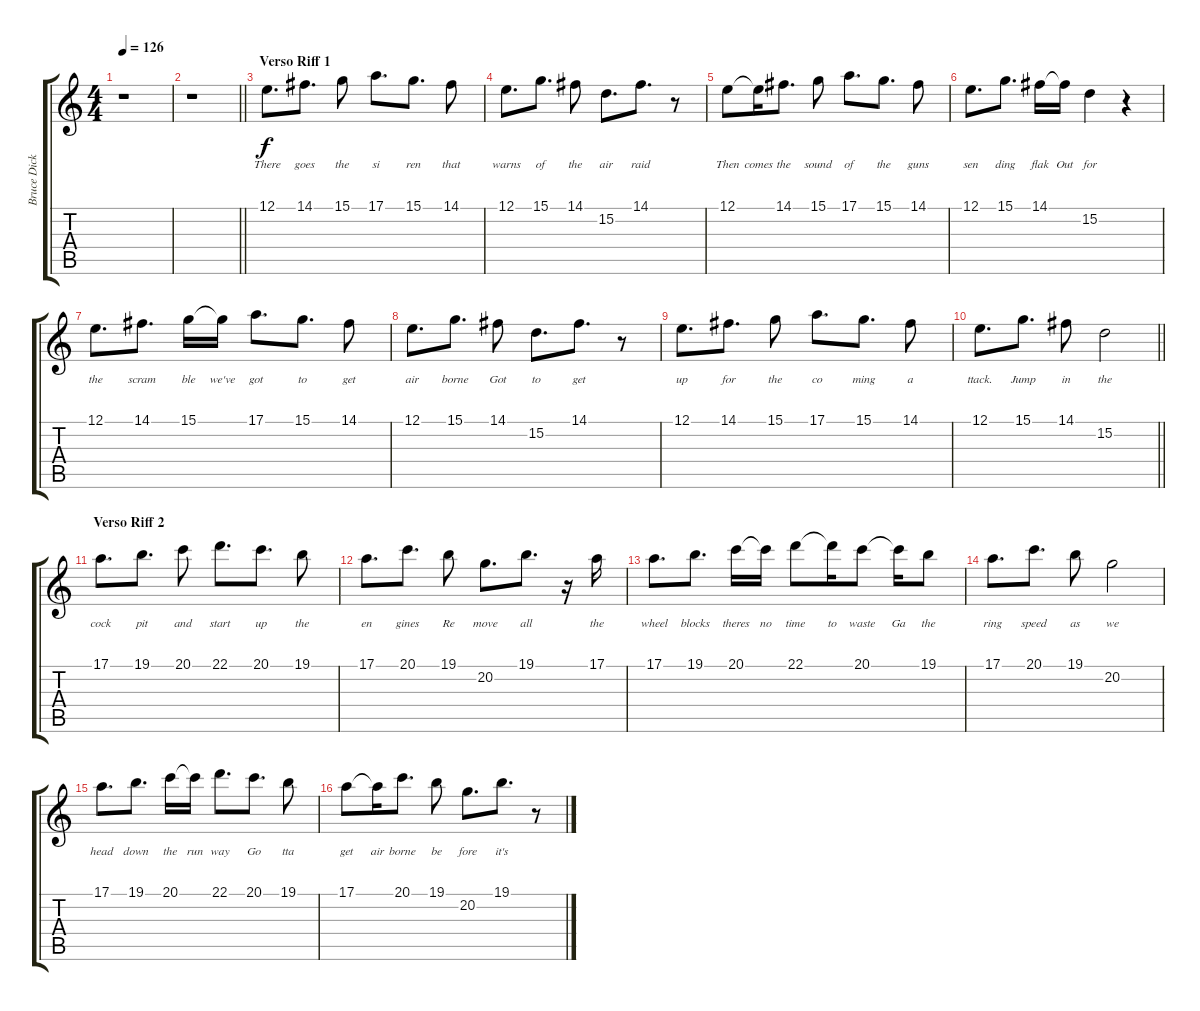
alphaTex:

\track ("Bruce Dickinson" "Bruce Dick") {instrument lead2sawtooth}
\staff {score tabs}
\tuning (E4 B3 G3 D3 A2 E2) {hide}
\ts (4 4)
\tempo 126
\clef g2
\ks c
r.1{dy f} |
\barLineRight lightlight
r.1 |
\section ("" "Verso Riff 1")
12.1.8{d lyrics (0 "There") lyrics (1 "") lyrics (2 "") lyrics (3 "") lyrics (4 "")} 14.1.8{d lyrics (0 "goes") lyrics (1 "") lyrics (2 "") lyrics (3 "") lyrics (4 "")} 15.1.8{lyrics (0 "the") lyrics (1 "") lyrics (2 "") lyrics (3 "") lyrics (4 "")} 17.1.8{d lyrics (0 "si") lyrics (1 "") lyrics (2 "") lyrics (3 "") lyrics (4 "")} 15.1.8{d lyrics (0 "ren") lyrics (1 "") lyrics (2 "") lyrics (3 "") lyrics (4 "")} 14.1.8{lyrics (0 "that") lyrics (1 "") lyrics (2 "") lyrics (3 "") lyrics (4 "")} |
12.1.8{d lyrics (0 "warns") lyrics (1 "") lyrics (2 "") lyrics (3 "") lyrics (4 "")} 15.1.8{d lyrics (0 "of") lyrics (1 "") lyrics (2 "") lyrics (3 "") lyrics (4 "")} 14.1.8{lyrics (0 "the") lyrics (1 "") lyrics (2 "") lyrics (3 "") lyrics (4 "")} 15.2.8{d lyrics (0 "air") lyrics (1 "") lyrics (2 "") lyrics (3 "") lyrics (4 "")} 14.1.8{d lyrics (0 "raid") lyrics (1 "") lyrics (2 "") lyrics (3 "") lyrics (4 "")} r.8 |
12.1.8{lyrics (0 "Then") lyrics (1 "") lyrics (2 "") lyrics (3 "") lyrics (4 "")} 12.1{t}.16{lyrics (0 "comes") lyrics (1 "") lyrics (2 "") lyrics (3 "") lyrics (4 "")} 14.1.8{d lyrics (0 "the") lyrics (1 "") lyrics (2 "") lyrics (3 "") lyrics (4 "")} 15.1.8{lyrics (0 "sound") lyrics (1 "") lyrics (2 "") lyrics (3 "") lyrics (4 "")} 17.1.8{d lyrics (0 "of") lyrics (1 "") lyrics (2 "") lyrics (3 "") lyrics (4 "")} 15.1.8{d lyrics (0 "the") lyrics (1 "") lyrics (2 "") lyrics (3 "") lyrics (4 "")} 14.1.8{lyrics (0 "guns") lyrics (1 "") lyrics (2 "") lyrics (3 "") lyrics (4 "")} |
12.1.8{d lyrics (0 "sen") lyrics (1 "") lyrics (2 "") lyrics (3 "") lyrics (4 "")} 15.1.8{d lyrics (0 "ding") lyrics (1 "") lyrics (2 "") lyrics (3 "") lyrics (4 "")} 14.1.16{lyrics (0 "flak") lyrics (1 "") lyrics (2 "") lyrics (3 "") lyrics (4 "")} 14.1{t}.16{lyrics (0 "Out") lyrics (1 "") lyrics (2 "") lyrics (3 "") lyrics (4 "")} 15.2.4{lyrics (0 "for") lyrics (1 "") lyrics (2 "") lyrics (3 "") lyrics (4 "")} r.4 |
12.1.8{d lyrics (0 "the") lyrics (1 "") lyrics (2 "") lyrics (3 "") lyrics (4 "")} 14.1.8{d lyrics (0 "scram") lyrics (1 "") lyrics (2 "") lyrics (3 "") lyrics (4 "")} 15.1.16{lyrics (0 "ble") lyrics (1 "") lyrics (2 "") lyrics (3 "") lyrics (4 "")} 15.1{t}.16{lyrics (0 "we've") lyrics (1 "") lyrics (2 "") lyrics (3 "") lyrics (4 "")} 17.1.8{d lyrics (0 "got") lyrics (1 "") lyrics (2 "") lyrics (3 "") lyrics (4 "")} 15.1.8{d lyrics (0 "to") lyrics (1 "") lyrics (2 "") lyrics (3 "") lyrics (4 "")} 14.1.8{lyrics (0 "get") lyrics (1 "") lyrics (2 "") lyrics (3 "") lyrics (4 "")} |
12.1.8{d lyrics (0 "air") lyrics (1 "") lyrics (2 "") lyrics (3 "") lyrics (4 "")} 15.1.8{d lyrics (0 "borne") lyrics (1 "") lyrics (2 "") lyrics (3 "") lyrics (4 "")} 14.1.8{lyrics (0 "Got") lyrics (1 "") lyrics (2 "") lyrics (3 "") lyrics (4 "")} 15.2.8{d lyrics (0 "to") lyrics (1 "") lyrics (2 "") lyrics (3 "") lyrics (4 "")} 14.1.8{d lyrics (0 "get") lyrics (1 "") lyrics (2 "") lyrics (3 "") lyrics (4 "")} r.8 |
12.1.8{d lyrics (0 "up") lyrics (1 "") lyrics (2 "") lyrics (3 "") lyrics (4 "")} 14.1.8{d lyrics (0 "for") lyrics (1 "") lyrics (2 "") lyrics (3 "") lyrics (4 "")} 15.1.8{lyrics (0 "the") lyrics (1 "") lyrics (2 "") lyrics (3 "") lyrics (4 "")} 17.1.8{d lyrics (0 "co") lyrics (1 "") lyrics (2 "") lyrics (3 "") lyrics (4 "")} 15.1.8{d lyrics (0 "ming") lyrics (1 "") lyrics (2 "") lyrics (3 "") lyrics (4 "")} 14.1.8{lyrics (0 "a") lyrics (1 "") lyrics (2 "") lyrics (3 "") lyrics (4 "")} |
\barLineRight lightlight
12.1.8{d lyrics (0 "ttack.") lyrics (1 "") lyrics (2 "") lyrics (3 "") lyrics (4 "")} 15.1.8{d lyrics (0 "Jump") lyrics (1 "") lyrics (2 "") lyrics (3 "") lyrics (4 "")} 14.1.8{lyrics (0 "in") lyrics (1 "") lyrics (2 "") lyrics (3 "") lyrics (4 "")} 15.2.2{lyrics (0 "the") lyrics (1 "") lyrics (2 "") lyrics (3 "") lyrics (4 "")} |
\section ("" "Verso Riff 2")
17.1.8{d lyrics (0 "cock") lyrics (1 "") lyrics (2 "") lyrics (3 "") lyrics (4 "")} 19.1.8{d lyrics (0 "pit") lyrics (1 "") lyrics (2 "") lyrics (3 "") lyrics (4 "")} 20.1.8{lyrics (0 "and") lyrics (1 "") lyrics (2 "") lyrics (3 "") lyrics (4 "")} 22.1.8{d lyrics (0 "start") lyrics (1 "") lyrics (2 "") lyrics (3 "") lyrics (4 "")} 20.1.8{d lyrics (0 "up") lyrics (1 "") lyrics (2 "") lyrics (3 "") lyrics (4 "")} 19.1.8{lyrics (0 "the") lyrics (1 "") lyrics (2 "") lyrics (3 "") lyrics (4 "")} |
17.1.8{d lyrics (0 "en") lyrics (1 "") lyrics (2 "") lyrics (3 "") lyrics (4 "")} 20.1.8{d lyrics (0 "gines") lyrics (1 "") lyrics (2 "") lyrics (3 "") lyrics (4 "")} 19.1.8{lyrics (0 "Re") lyrics (1 "") lyrics (2 "") lyrics (3 "") lyrics (4 "")} 20.2.8{d lyrics (0 "move") lyrics (1 "") lyrics (2 "") lyrics (3 "") lyrics (4 "")} 19.1.8{d lyrics (0 "all") lyrics (1 "") lyrics (2 "") lyrics (3 "") lyrics (4 "")} r.16 17.1.16{lyrics (0 "the") lyrics (1 "") lyrics (2 "") lyrics (3 "") lyrics (4 "")} |
17.1.8{d lyrics (0 "wheel") lyrics (1 "") lyrics (2 "") lyrics (3 "") lyrics (4 "")} 19.1.8{d lyrics (0 "blocks") lyrics (1 "") lyrics (2 "") lyrics (3 "") lyrics (4 "")} 20.1.16{lyrics (0 "theres") lyrics (1 "") lyrics (2 "") lyrics (3 "") lyrics (4 "")} 20.1{t}.16{lyrics (0 "no") lyrics (1 "") lyrics (2 "") lyrics (3 "") lyrics (4 "")} 22.1.8{lyrics (0 "time") lyrics (1 "") lyrics (2 "") lyrics (3 "") lyrics (4 "")} 22.1{t}.16{lyrics (0 "to") lyrics (1 "") lyrics (2 "") lyrics (3 "") lyrics (4 "")} 20.1.8{lyrics (0 "waste") lyrics (1 "") lyrics (2 "") lyrics (3 "") lyrics (4 "")} 20.1{t}.16{lyrics (0 "Ga") lyrics (1 "") lyrics (2 "") lyrics (3 "") lyrics (4 "")} 19.1.8{lyrics (0 "the") lyrics (1 "") lyrics (2 "") lyrics (3 "") lyrics (4 "")} |
17.1.8{d lyrics (0 "ring") lyrics (1 "") lyrics (2 "") lyrics (3 "") lyrics (4 "")} 20.1.8{d lyrics (0 "speed") lyrics (1 "") lyrics (2 "") lyrics (3 "") lyrics (4 "")} 19.1.8{lyrics (0 "as") lyrics (1 "") lyrics (2 "") lyrics (3 "") lyrics (4 "")} 20.2.2{lyrics (0 "we") lyrics (1 "") lyrics (2 "") lyrics (3 "") lyrics (4 "")} |
17.1.8{d lyrics (0 "head") lyrics (1 "") lyrics (2 "") lyrics (3 "") lyrics (4 "")} 19.1.8{d lyrics (0 "down") lyrics (1 "") lyrics (2 "") lyrics (3 "") lyrics (4 "")} 20.1.16{lyrics (0 "the") lyrics (1 "") lyrics (2 "") lyrics (3 "") lyrics (4 "")} 20.1{t}.16{lyrics (0 "run") lyrics (1 "") lyrics (2 "") lyrics (3 "") lyrics (4 "")} 22.1.8{d lyrics (0 "way") lyrics (1 "") lyrics (2 "") lyrics (3 "") lyrics (4 "")} 20.1.8{d lyrics (0 "Go") lyrics (1 "") lyrics (2 "") lyrics (3 "") lyrics (4 "")} 19.1.8{lyrics (0 "tta") lyrics (1 "") lyrics (2 "") lyrics (3 "") lyrics (4 "")} |
17.1.8{lyrics (0 "get") lyrics (1 "") lyrics (2 "") lyrics (3 "") lyrics (4 "")} 17.1{t}.16{lyrics (0 "air") lyrics (1 "") lyrics (2 "") lyrics (3 "") lyrics (4 "")} 20.1.8{d lyrics (0 "borne") lyrics (1 "") lyrics (2 "") lyrics (3 "") lyrics (4 "")} 19.1.8{lyrics (0 "be") lyrics (1 "") lyrics (2 "") lyrics (3 "") lyrics (4 "")} 20.2.8{d lyrics (0 "fore") lyrics (1 "") lyrics (2 "") lyrics (3 "") lyrics (4 "")} 19.1.8{d lyrics (0 "it's") lyrics (1 "") lyrics (2 "") lyrics (3 "") lyrics (4 "")} r.8
